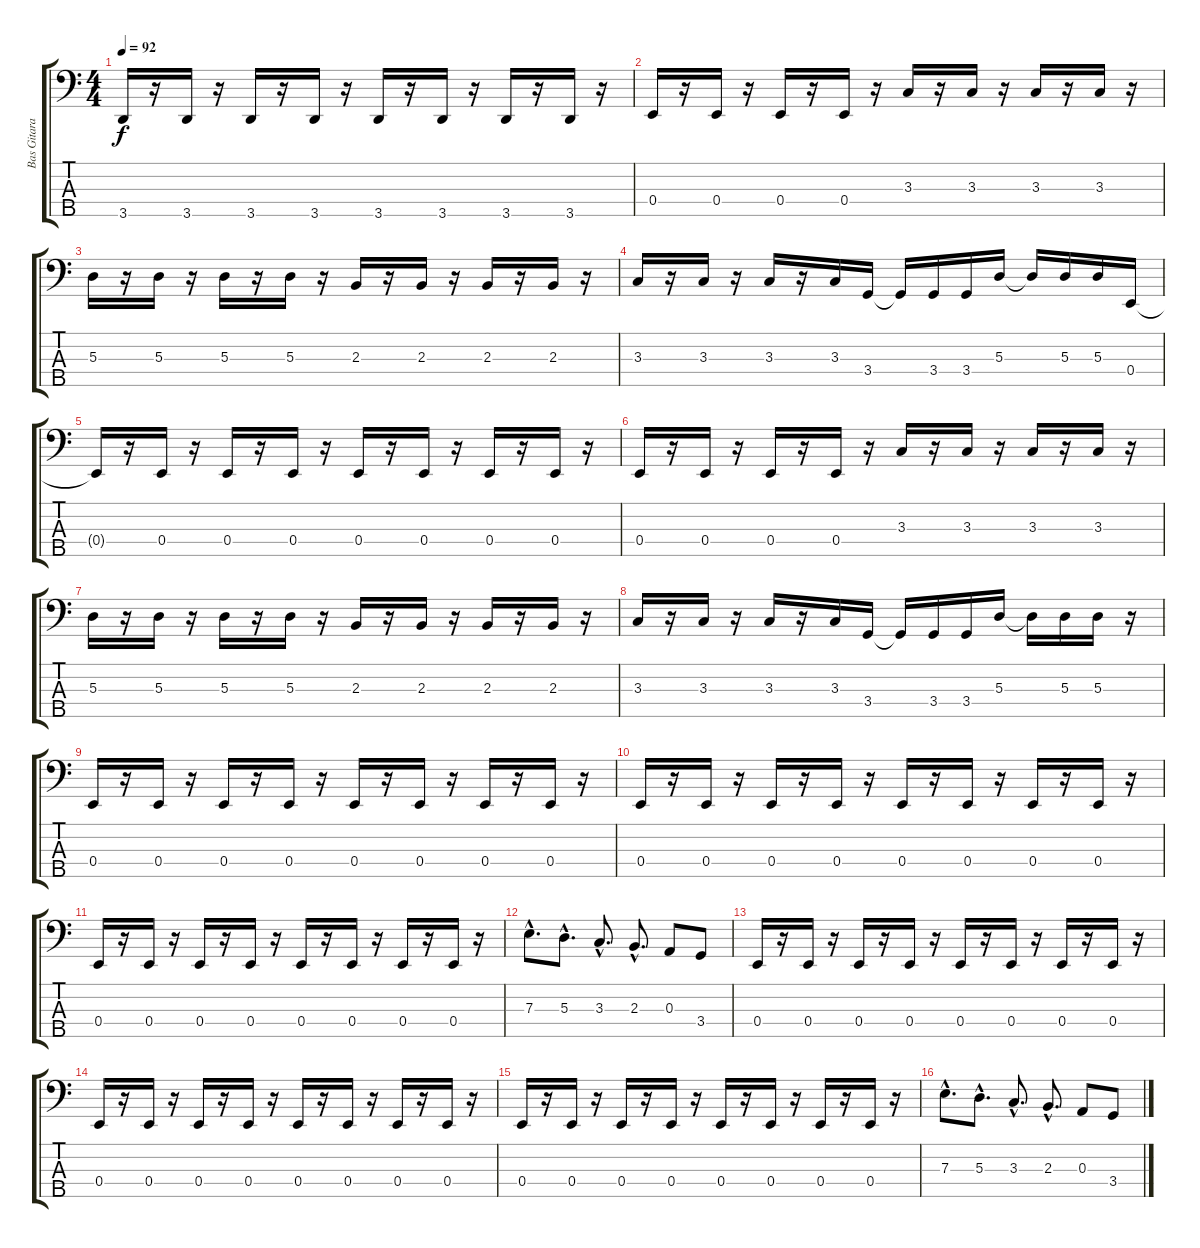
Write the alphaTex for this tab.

\track ("Bas Gitara" "Bas Gitara") {instrument electricbassfinger}
\staff {score tabs}
\tuning (G2 D2 A1 E1 B0) {hide}
\ts (4 4)
\tempo 92
\clef f4
\ks c
3.5.16{dy f} r.16 3.5.16 r.16 3.5.16 r.16 3.5.16 r.16 3.5.16 r.16 3.5.16 r.16 3.5.16 r.16 3.5.16 r.16 |
0.4.16 r.16 0.4.16 r.16 0.4.16 r.16 0.4.16 r.16 3.3.16 r.16 3.3.16 r.16 3.3.16 r.16 3.3.16 r.16 |
5.3.16 r.16 5.3.16 r.16 5.3.16 r.16 5.3.16 r.16 2.3.16 r.16 2.3.16 r.16 2.3.16 r.16 2.3.16 r.16 |
3.3.16 r.16 3.3.16 r.16 3.3.16 r.16 3.3.16 3.4.16 3.4{t}.16 3.4.16 3.4.16 5.3.16 5.3{t}.16 5.3.16 5.3.16 0.4.16 |
0.4{t}.16 r.16 0.4.16 r.16 0.4.16 r.16 0.4.16 r.16 0.4.16 r.16 0.4.16 r.16 0.4.16 r.16 0.4.16 r.16 |
0.4.16 r.16 0.4.16 r.16 0.4.16 r.16 0.4.16 r.16 3.3.16 r.16 3.3.16 r.16 3.3.16 r.16 3.3.16 r.16 |
5.3.16 r.16 5.3.16 r.16 5.3.16 r.16 5.3.16 r.16 2.3.16 r.16 2.3.16 r.16 2.3.16 r.16 2.3.16 r.16 |
3.3.16 r.16 3.3.16 r.16 3.3.16 r.16 3.3.16 3.4.16 3.4{t}.16 3.4.16 3.4.16 5.3.16 5.3{t}.16 5.3.16 5.3.16 r.16 |
0.4.16 r.16 0.4.16 r.16 0.4.16 r.16 0.4.16 r.16 0.4.16 r.16 0.4.16 r.16 0.4.16 r.16 0.4.16 r.16 |
0.4.16 r.16 0.4.16 r.16 0.4.16 r.16 0.4.16 r.16 0.4.16 r.16 0.4.16 r.16 0.4.16 r.16 0.4.16 r.16 |
0.4.16 r.16 0.4.16 r.16 0.4.16 r.16 0.4.16 r.16 0.4.16 r.16 0.4.16 r.16 0.4.16 r.16 0.4.16 r.16 |
7.3{hac}.8{d} 5.3{hac}.8{d} 3.3{hac}.8{d} 2.3{hac}.8{d} 0.3.8 3.4.8 |
0.4.16 r.16 0.4.16 r.16 0.4.16 r.16 0.4.16 r.16 0.4.16 r.16 0.4.16 r.16 0.4.16 r.16 0.4.16 r.16 |
0.4.16 r.16 0.4.16 r.16 0.4.16 r.16 0.4.16 r.16 0.4.16 r.16 0.4.16 r.16 0.4.16 r.16 0.4.16 r.16 |
0.4.16 r.16 0.4.16 r.16 0.4.16 r.16 0.4.16 r.16 0.4.16 r.16 0.4.16 r.16 0.4.16 r.16 0.4.16 r.16 |
7.3{hac}.8{d} 5.3{hac}.8{d} 3.3{hac}.8{d} 2.3{hac}.8{d} 0.3.8 3.4.8
